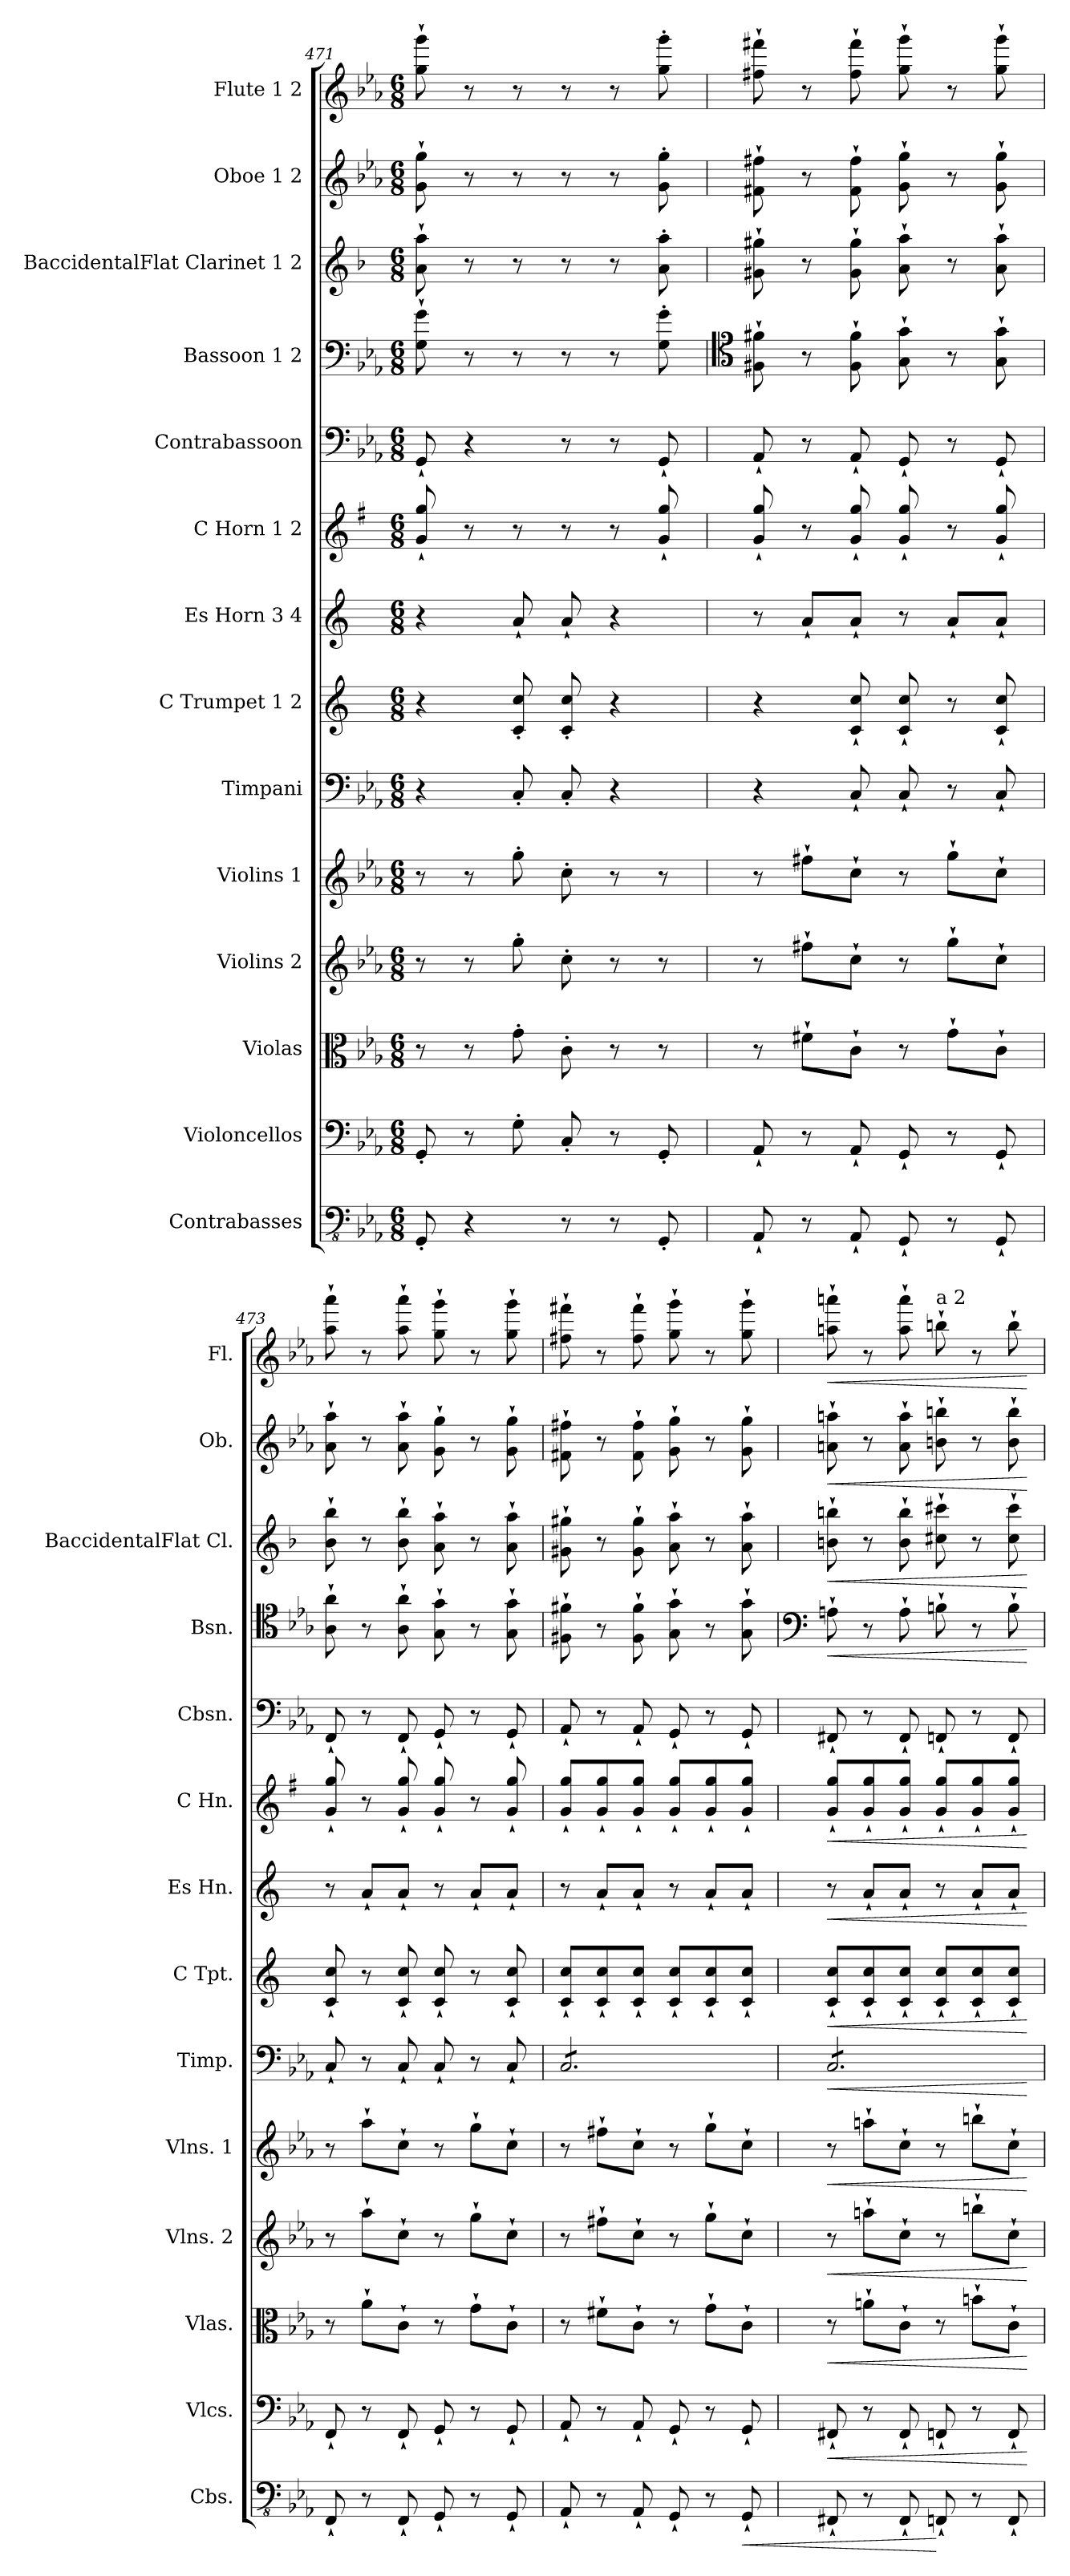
**kern	**dynam	**kern	**dynam	**kern	**dynam	**kern	**dynam	**kern	**dynam	**kern	**dynam	**kern	**dynam	**kern	**dynam	**kern	**dynam	**kern	**kern	**dynam	**kern	**dynam	**kern	**dynam	**kern	**dynam
*part14	*part14	*part13	*part13	*part12	*part12	*part11	*part11	*part10	*part10	*part9	*part9	*part8	*part8	*part7	*part7	*part6	*part6	*part5	*part4	*part4	*part3	*part3	*part2	*part2	*part1	*part1
*staff14	*staff14	*staff13	*staff13	*staff12	*staff12	*staff11	*staff11	*staff10	*staff10	*staff9	*staff9	*staff8	*staff8	*staff7	*staff7	*staff6	*staff6	*staff5	*staff4	*staff4	*staff3	*staff3	*staff2	*staff2	*staff1	*staff1
*I"Contrabasses	*	*I"Violoncellos	*	*I"Violas	*	*I"Violins 2	*	*I"Violins 1	*	*I"Timpani	*	*I"C Trumpet 1 2	*	*I"Es Horn 3 4	*	*I"C Horn 1 2	*	*I"Contrabassoon	*I"Bassoon 1 2	*	*I"BaccidentalFlat Clarinet 1 2	*	*I"Oboe 1 2	*	*I"Flute  1 2	*
*I'Cbs.	*	*I'Vlcs.	*	*I'Vlas.	*	*I'Vlns. 2	*	*I'Vlns. 1	*	*I'Timp.	*	*I'C Tpt.	*	*I'Es Hn.	*	*I'C Hn.	*	*I'Cbsn.	*I'Bsn.	*	*I'BaccidentalFlat Cl.	*	*I'Ob.	*	*I'Fl.	*
!!LO:PB:g=z
*clefFv4	*	*clefF4	*	*clefC3	*	*clefG2	*	*clefG2	*	*clefF4	*	*clefG2	*	*clefG2	*	*clefG2	*	*clefF4	*clefF4	*	*clefG2	*	*clefG2	*	*clefG2	*
*	*	*	*	*	*	*	*	*	*	*	*	*	*	*ITrd5c9	*	*ITrd4c7	*	*ITrd7c12	*	*	*ITrd1c2	*	*	*	*	*
*k[b-e-a-]	*	*k[b-e-a-]	*	*k[b-e-a-]	*	*k[b-e-a-]	*	*k[b-e-a-]	*	*k[b-e-a-]	*	*k[]	*	*k[b-e-a-]	*	*k[]	*	*k[b-e-a-]	*k[b-e-a-]	*	*k[b-e-a-]	*	*k[b-e-a-]	*	*k[b-e-a-]	*
*M6/8	*	*M6/8	*	*M6/8	*	*M6/8	*	*M6/8	*	*M6/8	*	*M6/8	*	*M6/8	*	*M6/8	*	*M6/8	*M6/8	*	*M6/8	*	*M6/8	*	*M6/8	*
=471	=471	=471	=471	=471	=471	=471	=471	=471	=471	=471	=471	=471	=471	=471	=471	=471	=471	=471	=471	=471	=471	=471	=471	=471	=471	=471
8GGG'/	.	8GG'/	.	8r	.	8r	.	8r	.	4r	.	4r	.	4r	.	8c/` 8cc/`	.	8GGG`/	8G\` 8g\`	.	8g\` 8gg\`	.	8g\` 8gg\`	.	8gg\` 8ggg\`	.
4r	.	8r	.	8r	.	8r	.	8r	.	.	.	.	.	.	.	8r	.	4r	8r	.	8r	.	8r	.	8r	.
.	.	8G'\	.	8g'\	.	8gg'\	.	8gg'\	.	8C'/	.	8c/' 8cc/'	.	8c`/	.	8r	.	.	8r	.	8r	.	8r	.	8r	.
8r	.	8C'/	.	8c'\	.	8cc'\	.	8cc'\	.	8C'/	.	8c/' 8cc/'	.	8c`/	.	8r	.	8r	8r	.	8r	.	8r	.	8r	.
8r	.	8r	.	8r	.	8r	.	8r	.	4r	.	4r	.	4r	.	8r	.	8r	8r	.	8r	.	8r	.	8r	.
8GGG'/	.	8GG'/	.	8r	.	8r	.	8r	.	.	.	.	.	.	.	8c/` 8cc/`	.	8GGG`/	8G\' 8g\'	.	8g\' 8gg\'	.	8g\' 8gg\'	.	8gg\' 8ggg\'	.
=472	=472	=472	=472	=472	=472	=472	=472	=472	=472	=472	=472	=472	=472	=472	=472	=472	=472	=472	=472	=472	=472	=472	=472	=472	=472	=472
*	*	*	*	*	*	*	*	*	*	*	*	*	*	*	*	*	*	*	*clefC4	*	*	*	*	*	*	*
8AAA-`/	.	8AA-`/	.	8r	.	8r	.	8r	.	4r	.	4r	.	8r	.	8c/` 8cc/`	.	8AAA-`/	8F#X\` 8f#X\`	.	8f#X\` 8ff#X\`	.	8f#X\` 8ff#X\`	.	8ff#X\` 8fff#X\`	.
8r	.	8r	.	8f#X`\L	.	8ff#X`\L	.	8ff#X`\L	.	.	.	.	.	8c`/L	.	8r	.	8r	8r	.	8r	.	8r	.	8r	.
8AAA-`/	.	8AA-`/	.	8c`\J	.	8cc`\J	.	8cc`\J	.	8C`/	.	8c/` 8cc/`	.	8c`/J	.	8c/` 8cc/`	.	8AAA-`/	8F#\` 8f#\`	.	8f#\` 8ff#\`	.	8f#\` 8ff#\`	.	8ff#\` 8fff#\`	.
8GGG`/	.	8GG`/	.	8r	.	8r	.	8r	.	8C`/	.	8c/` 8cc/`	.	8r	.	8c/` 8cc/`	.	8GGG`/	8G\` 8g\`	.	8g\` 8gg\`	.	8g\` 8gg\`	.	8gg\` 8ggg\`	.
8r	.	8r	.	8g`\L	.	8gg`\L	.	8gg`\L	.	8r	.	8r	.	8c`/L	.	8r	.	8r	8r	.	8r	.	8r	.	8r	.
8GGG`/	.	8GG`/	.	8c`\J	.	8cc`\J	.	8cc`\J	.	8C`/	.	8c/` 8cc/`	.	8c`/J	.	8c/` 8cc/`	.	8GGG`/	8G\` 8g\`	.	8g\` 8gg\`	.	8g\` 8gg\`	.	8gg\` 8ggg\`	.
=473	=473	=473	=473	=473	=473	=473	=473	=473	=473	=473	=473	=473	=473	=473	=473	=473	=473	=473	=473	=473	=473	=473	=473	=473	=473	=473
8FFF`/	.	8FF`/	.	8r	.	8r	.	8r	.	8C`/	.	8c/` 8cc/`	.	8r	.	8c/` 8cc/`	.	8FFF`/	8A-\` 8a-\`	.	8a-\` 8aa-\`	.	8a-\` 8aa-\`	.	8aa-\` 8aaa-\`	.
8r	.	8r	.	8a-`\L	.	8aa-`\L	.	8aa-`\L	.	8r	.	8r	.	8c`/L	.	8r	.	8r	8r	.	8r	.	8r	.	8r	.
8FFF`/	.	8FF`/	.	8c`\J	.	8cc`\J	.	8cc`\J	.	8C`/	.	8c/` 8cc/`	.	8c`/J	.	8c/` 8cc/`	.	8FFF`/	8A-\` 8a-\`	.	8a-\` 8aa-\`	.	8a-\` 8aa-\`	.	8aa-\` 8aaa-\`	.
8GGG`/	.	8GG`/	.	8r	.	8r	.	8r	.	8C`/	.	8c/` 8cc/`	.	8r	.	8c/` 8cc/`	.	8GGG`/	8G\` 8g\`	.	8g\` 8gg\`	.	8g\` 8gg\`	.	8gg\` 8ggg\`	.
8r	.	8r	.	8g`\L	.	8gg`\L	.	8gg`\L	.	8r	.	8r	.	8c`/L	.	8r	.	8r	8r	.	8r	.	8r	.	8r	.
8GGG`/	.	8GG`/	.	8c`\J	.	8cc`\J	.	8cc`\J	.	8C`/	.	8c/` 8cc/`	.	8c`/J	.	8c/` 8cc/`	.	8GGG`/	8G\` 8g\`	.	8g\` 8gg\`	.	8g\` 8gg\`	.	8gg\` 8ggg\`	.
=474	=474	=474	=474	=474	=474	=474	=474	=474	=474	=474	=474	=474	=474	=474	=474	=474	=474	=474	=474	=474	=474	=474	=474	=474	=474	=474
*	*	*	*	*	*	*	*	*	*	*tremolo	*	*	*	*	*	*	*	*	*	*	*	*	*	*	*	*
8AAA-`/	.	8AA-`/	.	8r	.	8r	.	8r	.	8C/L	.	8c/` 8cc/`L	.	8r	.	8c/` 8cc/`L	.	8AAA-`/	8F#X\` 8f#X\`	.	8f#X\` 8ff#X\`	.	8f#X\` 8ff#X\`	.	8ff#X\` 8fff#X\`	.
8r	.	8r	.	8f#X`\L	.	8ff#X`\L	.	8ff#X`\L	.	8C/	.	8c/` 8cc/`	.	8c`/L	.	8c/` 8cc/`	.	8r	8r	.	8r	.	8r	.	8r	.
8AAA-`/	.	8AA-`/	.	8c`\J	.	8cc`\J	.	8cc`\J	.	8C/	.	8c/` 8cc/`J	.	8c`/J	.	8c/` 8cc/`J	.	8AAA-`/	8F#\` 8f#\`	.	8f#\` 8ff#\`	.	8f#\` 8ff#\`	.	8ff#\` 8fff#\`	.
8GGG`/	.	8GG`/	.	8r	.	8r	.	8r	.	8C/	.	8c/` 8cc/`L	.	8r	.	8c/` 8cc/`L	.	8GGG`/	8G\` 8g\`	.	8g\` 8gg\`	.	8g\` 8gg\`	.	8gg\` 8ggg\`	.
8r	.	8r	.	8g`\L	.	8gg`\L	.	8gg`\L	.	8C/	.	8c/` 8cc/`	.	8c`/L	.	8c/` 8cc/`	.	8r	8r	.	8r	.	8r	.	8r	.
!	!LO:HP:b	!	!	!	!	!	!	!	!	!	!	!	!	!	!	!	!	!	!	!	!	!	!	!	!	!
8GGG`/	<	8GG`/	.	8c`\J	.	8cc`\J	.	8cc`\J	.	8C/J	.	8c/` 8cc/`J	.	8c`/J	.	8c/` 8cc/`J	.	8GGG`/	8G\` 8g\`	.	8g\` 8gg\`	.	8g\` 8gg\`	.	8gg\` 8ggg\`	.
!!LO:PB:g=z
=475	=475	=475	=475	=475	=475	=475	=475	=475	=475	=475	=475	=475	=475	=475	=475	=475	=475	=475	=475	=475	=475	=475	=475	=475	=475	=475
*	*	*	*	*	*	*	*	*	*	*	*	*	*	*	*	*	*	*	*clefF4	*	*	*	*	*	*	*
!	!	!	!LO:HP:b	!	!LO:HP:b	!	!LO:HP:b	!	!LO:HP:b	!	!LO:HP:b	!	!LO:HP:b	!	!LO:HP:b	!	!LO:HP:b	!	!	!LO:HP:b	!	!LO:HP:b	!	!LO:HP:b	!	!LO:HP:b
8FFF#X`/	.	8FF#X`/	<	8r	<	8r	<	8r	<	8C/L	<	8c/` 8cc/`L	<	8r	<	8c/` 8cc/`L	<	8FFF#X`/	8An`\	<	8an\` 8aan\`	<	8an\` 8aan\`	<	8aan\` 8aaan\`	<
8r	.	8r	.	8an`\L	.	8aan`\L	.	8aan`\L	.	8C/	.	8c/` 8cc/`	.	8c`/L	.	8c/` 8cc/`	.	8r	8r	.	8r	.	8r	.	8r	.
8FFF#`/	.	8FF#`/	.	8c`\J	.	8cc`\J	.	8cc`\J	.	8C/	.	8c/` 8cc/`J	.	8c`/J	.	8c/` 8cc/`J	.	8FFF#`/	8A`\	.	8a\` 8aa\`	.	8a\` 8aa\`	.	8aa\` 8aaa\`	.
!	!	!	!	!	!	!	!	!	!	!	!	!	!	!	!	!	!	!	!	!	!	!	!	!	!LO:TX:a:t=a 2	!
8FFFn`/	[	8FFn`/	.	8r	.	8r	.	8r	.	8C/	.	8c/` 8cc/`L	.	8r	.	8c/` 8cc/`L	.	8FFFn`/	8Bn`\	.	8bn\` 8bbn\`	.	8bn\` 8bbn\`	.	8bbn`\	.
8r	.	8r	.	8bn`\L	.	8bbn`\L	.	8bbn`\L	.	8C/	.	8c/` 8cc/`	.	8c`/L	.	8c/` 8cc/`	.	8r	8r	.	8r	.	8r	.	8r	.
8FFF`/	.	8FF`/	.	8c`\J	.	8cc`\J	.	8cc`\J	.	8C/J	.	8c/` 8cc/`J	.	8c`/J	.	8c/` 8cc/`J	.	8FFF`/	8B`\	.	8b\` 8bb\`	.	8b\` 8bb\`	.	8bb`\	.
*	*	*	*	*	*	*	*	*	*	*Xtremolo	*	*	*	*	*	*	*	*	*	*	*	*	*	*	*	*
.	.	.	[	.	[	.	[	.	[	.	[	.	[	.	[	.	[	.	.	[	.	[	.	[	.	[
=	=	=	=	=	=	=	=	=	=	=	=	=	=	=	=	=	=	=	=	=	=	=	=	=	=	=
*-	*-	*-	*-	*-	*-	*-	*-	*-	*-	*-	*-	*-	*-	*-	*-	*-	*-	*-	*-	*-	*-	*-	*-	*-	*-	*-
